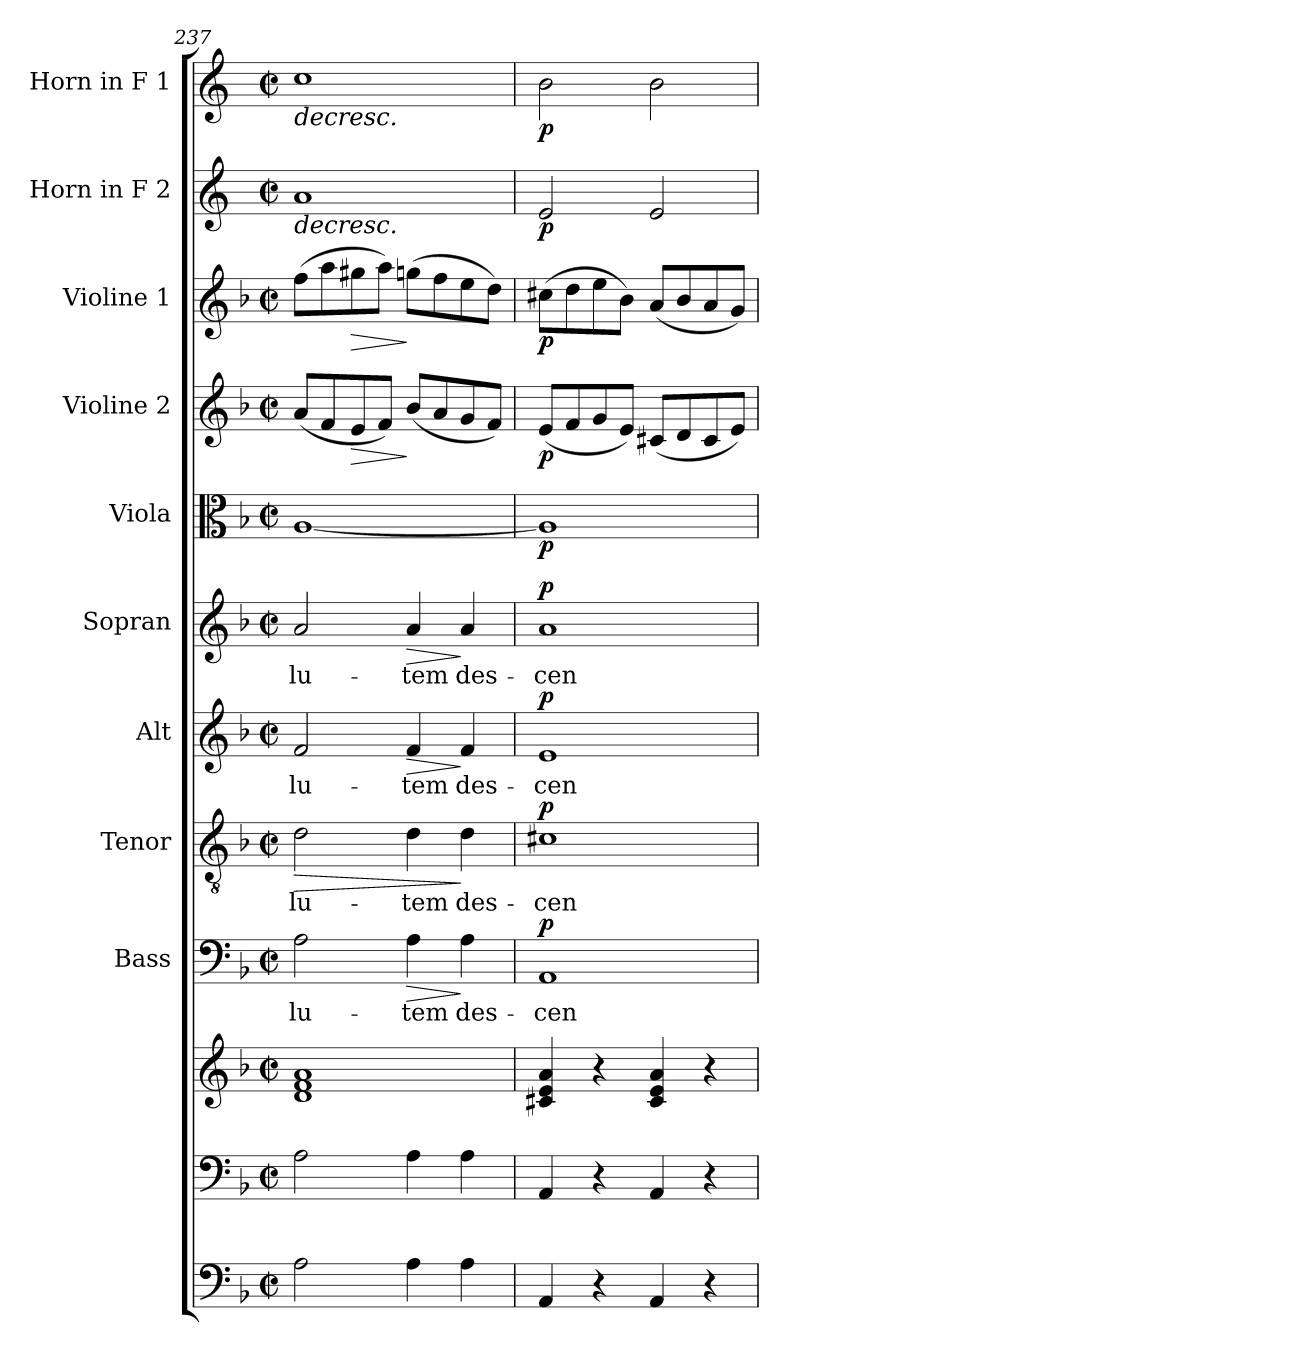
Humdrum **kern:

**kern	**kern	**kern	**kern	**text	**dynam	**kern	**text	**dynam	**kern	**text	**dynam	**kern	**text	**dynam	**kern	**dynam	**kern	**dynam	**kern	**dynam	**kern	**dynam	**kern	**dynam
*part11	*part10	*part10	*part9	*part9	*part9	*part8	*part8	*part8	*part7	*part7	*part7	*part6	*part6	*part6	*part5	*part5	*part4	*part4	*part3	*part3	*part2	*part2	*part1	*part1
*staff12	*staff11	*staff10	*staff9	*staff9	*staff9	*staff8	*staff8	*staff8	*staff7	*staff7	*staff7	*staff6	*staff6	*staff6	*staff5	*staff5	*staff4	*staff4	*staff3	*staff3	*staff2	*staff2	*staff1	*staff1
*	*	*	*I"Bass	*	*	*I"Tenor	*	*	*I"Alt	*	*	*I"Sopran	*	*	*I"Viola	*	*I"Violine 2	*	*I"Violine 1	*	*I"Horn in F 2	*	*I"Horn in F 1	*
*	*	*	*I'B.	*	*	*I'T.	*	*	*I'A.	*	*	*I'S.	*	*	*I'Vla.	*	*I'Vl. 2	*	*I'Vl. 1	*	*	*	*	*
*clefF4	*clefF4	*clefG2	*clefF4	*	*	*clefGv2	*	*	*clefG2	*	*	*clefG2	*	*	*clefC3	*	*clefG2	*	*clefG2	*	*clefG2	*	*clefG2	*
*ITrd7c12	*	*	*	*	*	*	*	*	*	*	*	*	*	*	*	*	*	*	*	*	*ITrd4c7	*	*ITrd4c7	*
*k[b-]	*k[b-]	*k[b-]	*k[b-]	*	*	*k[b-]	*	*	*k[b-]	*	*	*k[b-]	*	*	*k[b-]	*	*k[b-]	*	*k[b-]	*	*k[b-]	*	*k[b-]	*
*F:	*F:	*F:	*F:	*	*	*F:	*	*	*F:	*	*	*F:	*	*	*F:	*	*F:	*	*F:	*	*F:	*	*F:	*
*M2/2	*M2/2	*M2/2	*M2/2	*	*	*M2/2	*	*	*M2/2	*	*	*M2/2	*	*	*M2/2	*	*M2/2	*	*M2/2	*	*M2/2	*	*M2/2	*
*met(c|)	*met(c|)	*met(c|)	*met(c|)	*	*	*met(c|)	*	*	*met(c|)	*	*	*met(c|)	*	*	*met(c|)	*	*met(c|)	*	*met(c|)	*	*met(c|)	*	*met(c|)	*
=237	=237	=237	=237	=237	=237	=237	=237	=237	=237	=237	=237	=237	=237	=237	=237	=237	=237	=237	=237	=237	=237	=237	=237	=237
!	!	!	!	!LO:LY:b	!	!	!LO:LY:b	!LO:HP:b	!	!LO:LY:b	!	!	!LO:LY:b	!	!	!	!	!	!	!	!	!LO:HP:b	!	!LO:HP:b
2AA\	2A\	1d 1f 1a	2A\	-lu-	.	2d\	-lu-	>	2f/	-lu-	.	2a/	-lu-	.	[1A	.	(<8a/L	.	(>8ff\L	.	1d	>	1f	>
.	.	.	.	.	.	.	.	.	.	.	.	.	.	.	.	.	8f/	.	8aa\	.	.	.	.	.
!	!	!	!	!	!	!	!	!	!	!	!	!	!	!	!	!	!	!LO:HP:b	!	!LO:HP:b	!	!	!	!
.	.	.	.	.	.	.	.	.	.	.	.	.	.	.	.	.	8e/	>	8gg#X\	>	.	.	.	.
.	.	.	.	.	.	.	.	.	.	.	.	.	.	.	.	.	8f/J)	.	8aa\J)	.	.	.	.	.
!	!	!	!	!LO:LY:b	!LO:HP:b	!	!LO:LY:b	!	!	!LO:LY:b	!LO:HP:b	!	!LO:LY:b	!LO:HP:b	!	!	!	!	!	!	!	!	!	!
4AA\	4A\	.	4A\	-tem	>	4d\	-tem	.	4f/	-tem	>	4a/	-tem	>	.	.	(<8b-/L	]	(>8ggn\L	]	.	.	.	.
.	.	.	.	.	.	.	.	.	.	.	.	.	.	.	.	.	8a/	.	8ff\	.	.	.	.	.
!	!	!	!	!LO:LY:b	!	!	!LO:LY:b	!	!	!LO:LY:b	!	!	!LO:LY:b	!	!	!	!	!	!	!	!	!	!	!
4AA\	4A\	.	4A\	des-	]	4d\	des-	]	4f/	des-	]	4a/	des-	]	.	.	8g/	.	8ee\	.	.	.	.	.
.	.	.	.	.	.	.	.	.	.	.	.	.	.	.	.	.	8f/J)	.	8dd\J)	.	.	.	.	.
=238	=238	=238	=238	=238	=238	=238	=238	=238	=238	=238	=238	=238	=238	=238	=238	=238	=238	=238	=238	=238	=238	=238	=238	=238
!	!	!	!	!LO:LY:b	!LO:DY:a	!	!LO:LY:b	!LO:DY:a	!	!LO:LY:b	!LO:DY:a	!	!LO:LY:b	!LO:DY:a	!	!LO:DY:b	!	!LO:DY:b	!	!LO:DY:b	!	!LO:DY:b	!	!LO:DY:b
4AAA/	4AA/	4c#X/ 4e/ 4a/	1AA	-cen-	p	1c#X	-cen-	p	1e	-cen-	p	1a	-cen-	p	1A]	p	(<8e/L	p	(>8cc#X\L	p	2A/	p	2e\	p
.	.	.	.	.	.	.	.	.	.	.	.	.	.	.	.	.	8f/	.	8dd\	.	.	.	.	.
4r	4r	4r	.	.	.	.	.	.	.	.	.	.	.	.	.	.	8g/	.	8ee\	.	.	.	.	.
.	.	.	.	.	.	.	.	.	.	.	.	.	.	.	.	.	8e/J)	.	8b-\J)	.	.	.	.	.
4AAA/	4AA/	4c#/ 4e/ 4a/	.	.	.	.	.	.	.	.	.	.	.	.	.	.	(<8c#X/L	.	(<8a/L	.	2A/	]	2e\	]
.	.	.	.	.	.	.	.	.	.	.	.	.	.	.	.	.	8d/	.	8b-/	.	.	.	.	.
4r	4r	4r	.	.	.	.	.	.	.	.	.	.	.	.	.	.	8c#/	.	8a/	.	.	.	.	.
.	.	.	.	.	.	.	.	.	.	.	.	.	.	.	.	.	8e/J)	.	8g/J)	.	.	.	.	.
=	=	=	=	=	=	=	=	=	=	=	=	=	=	=	=	=	=	=	=	=	=	=	=	=
*-	*-	*-	*-	*-	*-	*-	*-	*-	*-	*-	*-	*-	*-	*-	*-	*-	*-	*-	*-	*-	*-	*-	*-	*-
